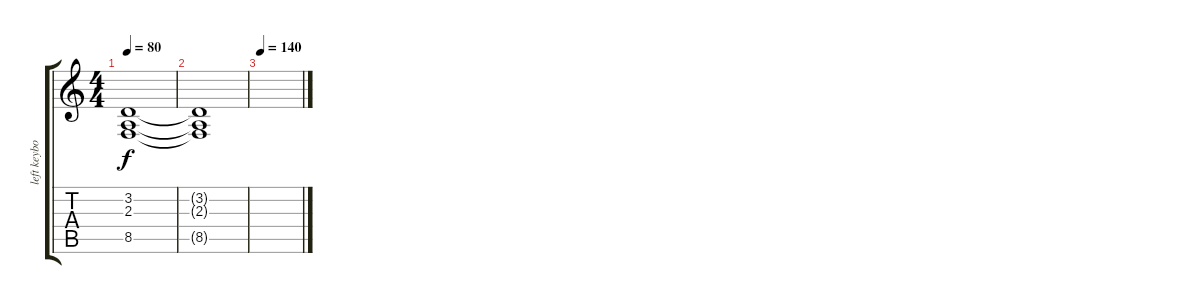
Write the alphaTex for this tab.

\track ("left keyboard hand (pad) - Alex" "left keybo") {instrument synthstrings1}
\staff {score tabs}
\tuning (E4 B3 G3 D3 A2 E2) {hide}
\ts (4 4)
\tempo 80
\clef g2
\ks c
(3.2 2.3 8.5).1{dy f} |
(3.2{t} 2.3{t} 8.5{t}).1 |
\tempo 140
